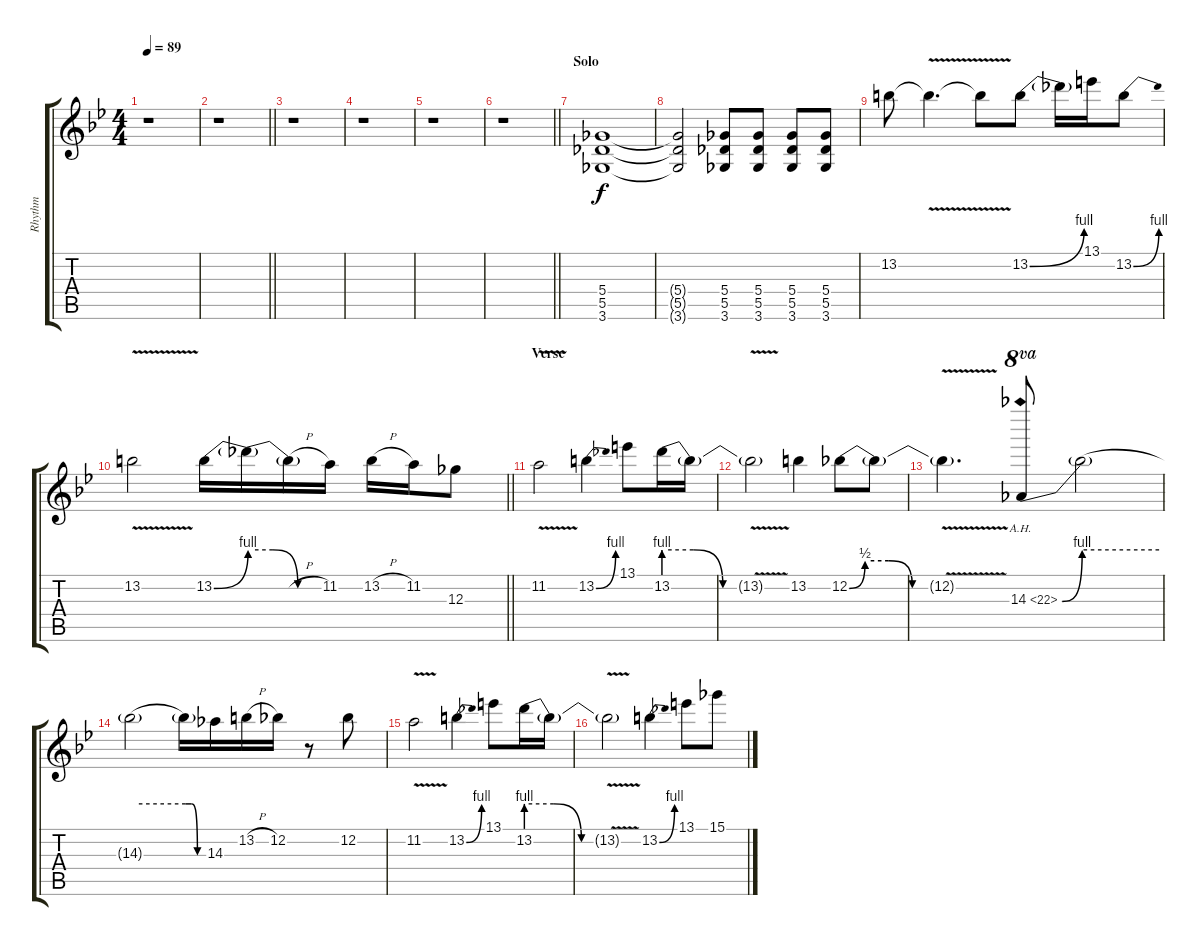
\track ("Rhythm" "Rhythm") {instrument distortionguitar}
\staff {score tabs}
\tuning (Eb4 Bb3 Gb3 Db3 Ab2 Eb2) {hide}
\ts (4 4)
\tempo 89
\clef g2
\ks bb
r.1{dy f} |
\barLineRight lightlight
r.1 |
r.1 |
r.1 |
r.1 |
\barLineRight lightlight
r.1 |
\section ("" "Solo")
(5.4 5.5 3.6).1 |
(5.4{t} 5.5{t} 3.6{t}).2 (5.4 5.5 3.6).8 (5.4 5.5 3.6).8 (5.4 5.5 3.6).8 (5.4 5.5 3.6).8 |
13.2.8 13.2{v t}.4{d} 13.2{t}.8 13.2{be (bend 0 0 60 4)}.8 13.2{t}.16 13.1.16 13.2{be (bend 0 0 60 4)}.8 |
\barLineRight lightlight
13.2{v}.2 13.2{be (bend 0 0 60 4)}.16 13.2{be (custom 0 4 20 4 40 0 60 0) t}.16 13.2{h t}.16 11.2.16 13.2{h}.16 11.2.16 12.3.8 |
\section ("" "Verse")
11.2{v}.2 13.2{be (bend 0 0 60 4)}.4 13.1.8 13.2{be (custom 0 4 20 4 40 0 60 0)}.16 13.2{t}.16 |
13.2{v t}.2 13.2.4 12.2{be (custom 0 0 10 2 25 2 40 0 60 0)}.8 12.2{t}.8 |
12.2{v t}.4{d} 14.3{be (bend 0 0 60 4) ah 8}.8{ot 8va} 14.3{be (hold 0 4 60 4) t}.2 |
14.3{be (hold 0 4 60 4) t}.2 14.3{be (custom 0 4 20 4 40 0 60 0) t}.16 14.3.16 13.2{h}.16 12.2.16 r.8 12.2.8 |
11.2{v}.2 13.2{be (bend 0 0 60 4)}.4 13.1.8 13.2{be (custom 0 4 20 4 40 0 60 0)}.16 13.2{t}.16 |
13.2{v t}.2 13.2{be (bend 0 0 60 4)}.4 13.1.8 15.1.8
